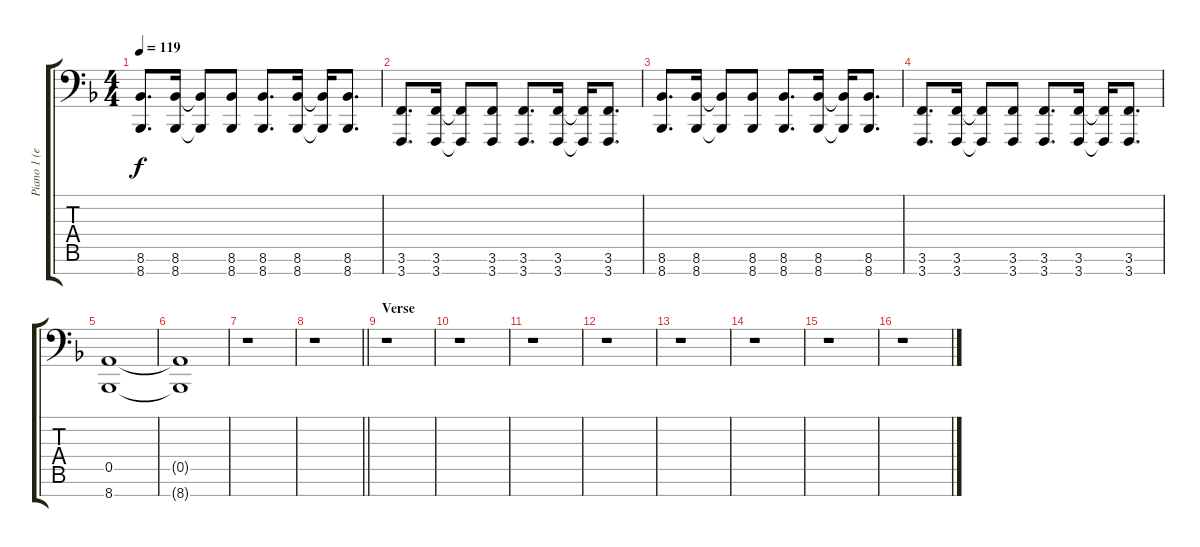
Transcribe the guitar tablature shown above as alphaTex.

\track ("Piano 1 (elec.) (LH)" "Piano 1 (e") {instrument electricpiano1}
\staff {score tabs}
\tuning (E4 B3 G3 D3 A2 D2 D1) {hide}
\ts (4 4)
\tempo 119
\clef f4
\ks dminor
(8.6 8.7).8{d dy f} (8.6 8.7).16 (8.6{t} 8.7{t}).8 (8.6 8.7).8 (8.6 8.7).8{d} (8.6 8.7).16 (8.6{t} 8.7{t}).16 (8.6 8.7).8{d} |
(3.6 3.7).8{d} (3.6 3.7).16 (3.6{t} 3.7{t}).8 (3.6 3.7).8 (3.6 3.7).8{d} (3.6 3.7).16 (3.6{t} 3.7{t}).16 (3.6 3.7).8{d} |
(8.6 8.7).8{d} (8.6 8.7).16 (8.6{t} 8.7{t}).8 (8.6 8.7).8 (8.6 8.7).8{d} (8.6 8.7).16 (8.6{t} 8.7{t}).16 (8.6 8.7).8{d} |
(3.6 3.7).8{d} (3.6 3.7).16 (3.6{t} 3.7{t}).8 (3.6 3.7).8 (3.6 3.7).8{d} (3.6 3.7).16 (3.6{t} 3.7{t}).16 (3.6 3.7).8{d} |
(0.5 8.7).1 |
(0.5{t} 8.7{t}).1 |
r.1 |
\barLineRight lightlight
r.1 |
\section ("" "Verse")
r.1 |
r.1 |
r.1 |
r.1 |
r.1 |
r.1 |
r.1 |
r.1
